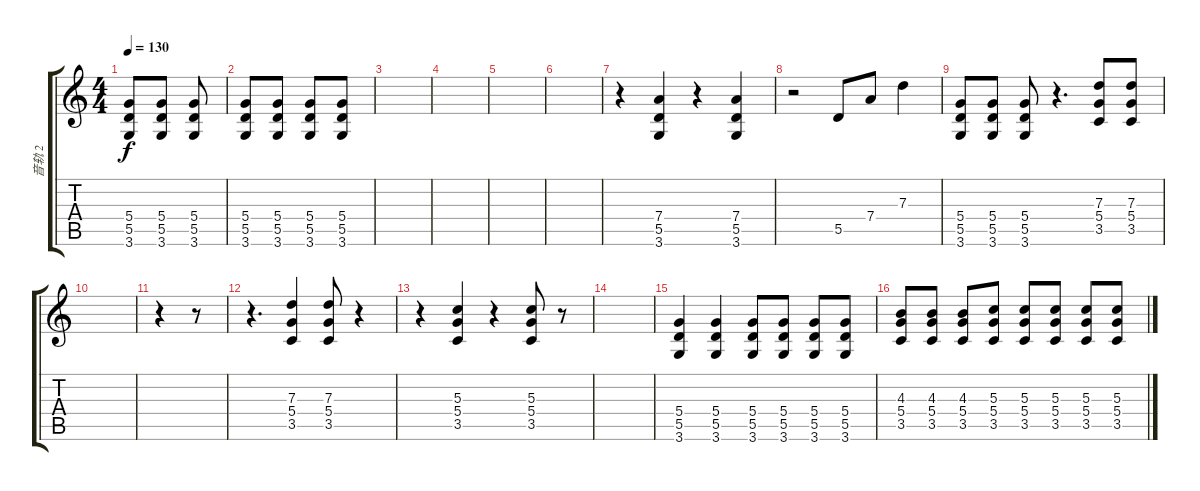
\track ("音轨 2" "音轨 2") {instrument acousticguitarsteel}
\staff {score tabs}
\tuning (E4 B3 G3 D3 A2 E2) {hide}
\ts (4 4)
\tempo 130
\clef g2
\ks c
(5.4 5.5 3.6).8{dy f} (5.4 5.5 3.6).8 (5.4 5.5 3.6).8 |
(5.4 5.5 3.6).8 (5.4 5.5 3.6).8 (5.4 5.5 3.6).8 (5.4 5.5 3.6).8 |
|
|
|
|
r.4 (7.4 5.5 3.6).4 r.4 (7.4 5.5 3.6).4 |
r.2 5.5.8 7.4.8 7.3.4 |
(5.4 5.5 3.6).8 (5.4 5.5 3.6).8 (5.4 5.5 3.6).8 r.4{d} (7.3 5.4 3.5).8 (7.3 5.4 3.5).8 |
|
r.4 r.8 |
r.4{d} (7.3 5.4 3.5).4 (7.3 5.4 3.5).8 r.4 |
r.4 (5.3 5.4 3.5).4 r.4 (5.3 5.4 3.5).8 r.8 |
|
(5.4 5.5 3.6).4{txt ""} (5.4 5.5 3.6).4 (5.4 5.5 3.6).8 (5.4 5.5 3.6).8 (5.4 5.5 3.6).8 (5.4 5.5 3.6).8 |
(4.3 5.4 3.5).8 (4.3 5.4 3.5).8 (4.3 5.4 3.5).8 (5.3 5.4 3.5).8 (5.3 5.4 3.5).8 (5.3 5.4 3.5).8 (5.3 5.4 3.5).8 (5.3 5.4 3.5).8
